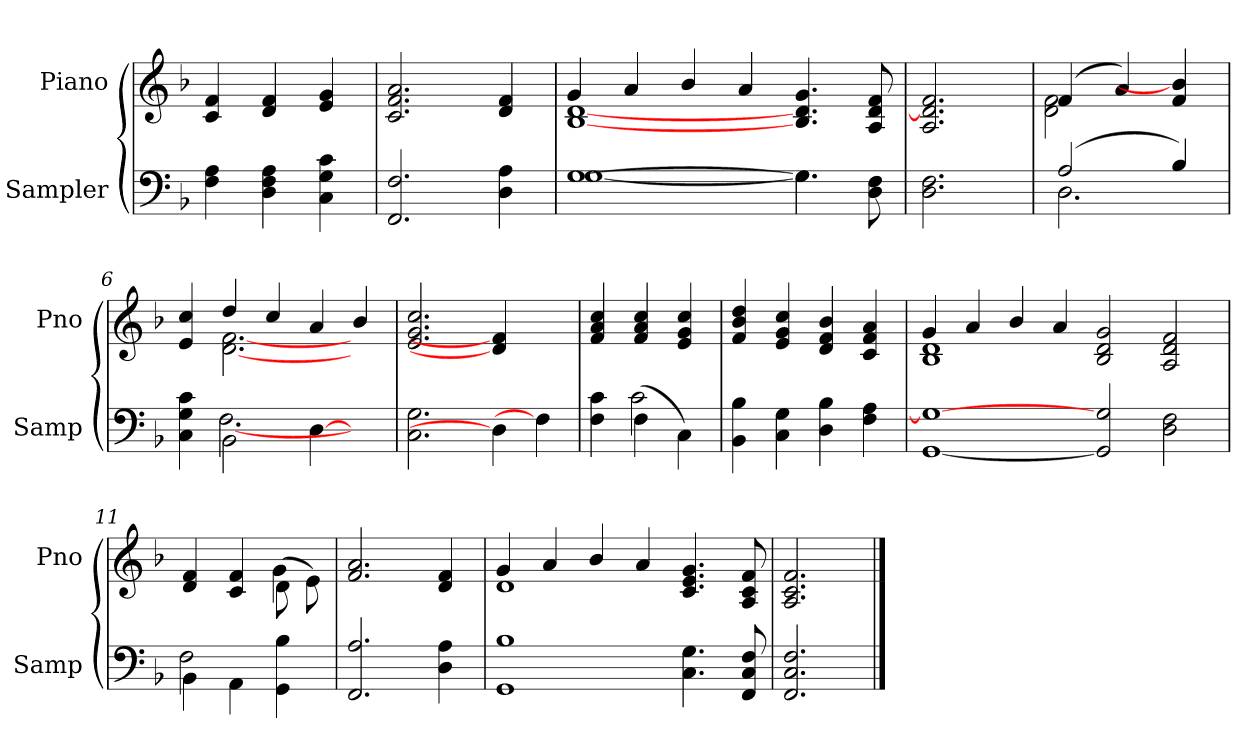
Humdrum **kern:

**kern	**kern
*part2	*part1
*staff2	*staff1
*I"Sampler	*I"Piano
*I'Samp	*I'Pno
*clefF4	*clefG2
*k[b-]	*k[b-]
*F:	*F:
=1	=1
4F 4A	4c 4f
4D 4F 4A	4d 4f
4C 4G 4c	4e 4g
=2	=2
2.FF 2.F	2.c 2.f 2.a
4D 4A	4d 4f
=3	=3
*^	*^
[1G/	[1G	4g/	[1B- [1d
.	.	4a/	.
.	.	4b-/	.
.	.	4a/	.
4.G\]	4.G]	4.B- 4.d 4.g	2ryy
8D 8F	8ryy	8A 8d 8f	.
*v	*v	*	*
*	*v	*v
=4	=4
2.D 2.F	2.A 2.d] 2.f
=5	=5
*^	*^
(2A/	2.D	(4f/	2d 2f
.	.	4a/)	.
4B-/)	.	4f 4b-]	4ryy
=6	=6	=6	=6
4C 4G 4c	4ryy	4e 4cc	4ryy
2BB-\	[2.F	4dd/	[2.d [2.f
.	.	4cc/	.
[4D\	.	4a/	.
4ryy	4ryy	4b-/	4ryy
*v	*v	*	*
*	*v	*v
=7	=7
2.C 2.G	2.e 2.g 2.cc
4D\]	4d] 4f]
4F]	4ryy
=8	=8
*^	*
4F 4c	4ryy	4f 4a 4cc
(4F\	2c	4f 4a 4cc
4C\)	.	4e 4g 4cc
*v	*v	*
=9	=9
4BB- 4B-	4f 4b- 4dd
4C 4G	4e 4g 4cc
4D 4B-	4d 4f 4b-
4F 4A	4c 4f 4a
=10	=10
*	*^
[1GG 1G_	4g/	1B- 1d
.	4a/	.
.	4b-/	.
.	4a/	.
2GG] 2G	2B- 2d 2g	1ryy
2D 2F	2A 2d 2f	.
=11	=11	=11
*^	*	*
4BB-\	2F	4d 4f	2ryy
4AA\	.	4c 4f	.
4GG 4B-	4ryy	(8d\	4g
.	.	8e\)	.
*v	*v	*	*
*	*v	*v
=12	=12
2.FF 2.A	2.f 2.a
4D 4A	4d 4f
=13	=13
*	*^
1GG 1B-	4g/	1d
.	4a/	.
.	4b-/	.
.	4a/	.
4.C 4.G	4.c 4.e 4.g	2ryy
8FF 8C 8F	8A 8c 8f	.
*	*v	*v
=14	=14
2.FF 2.C 2.F	2.A 2.c 2.f
==	==
*-	*-
